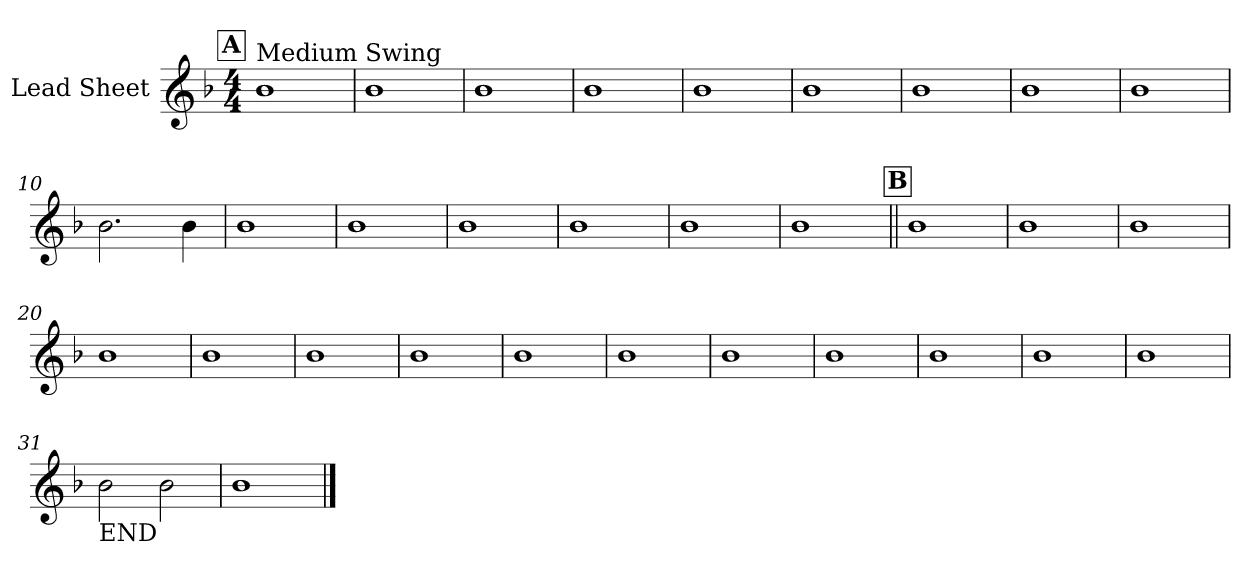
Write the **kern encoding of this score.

**kern
*part1
*staff1
*I"Lead Sheet
*clefG2
*k[b-]
*F:
*M4/4
!!LO:REH:place=s1:a:fs=14:t=A
=1
!LO:TX:a:t=Medium Swing
1b-
=2
1b-
=3
1b-
=4
1b-
!!LO:LB:g=z
=5
1b-
=6
1b-
=7
1b-
=8
1b-
!!LO:LB:g=z
=9
1b-
=10
2.b-\
4b-\
=11
1b-
=12
1b-
!!LO:LB:g=z
=13
1b-
=14
1b-
=15
1b-
=16
1b-
!!LO:LB:g=z
!!LO:REH:place=s1:a:fs=14:t=B
=17||
1b-
=18
1b-
=19
1b-
=20
1b-
!!LO:LB:g=z
=21
1b-
=22
1b-
=23
1b-
=24
1b-
!!LO:LB:g=z
=25
1b-
=26
1b-
=27
1b-
=28
1b-
!!LO:LB:g=z
=29
1b-
=30
1b-
=31
!LO:TX:b:t=END
2b-\
2b-\
=32
1b-
==
*-
